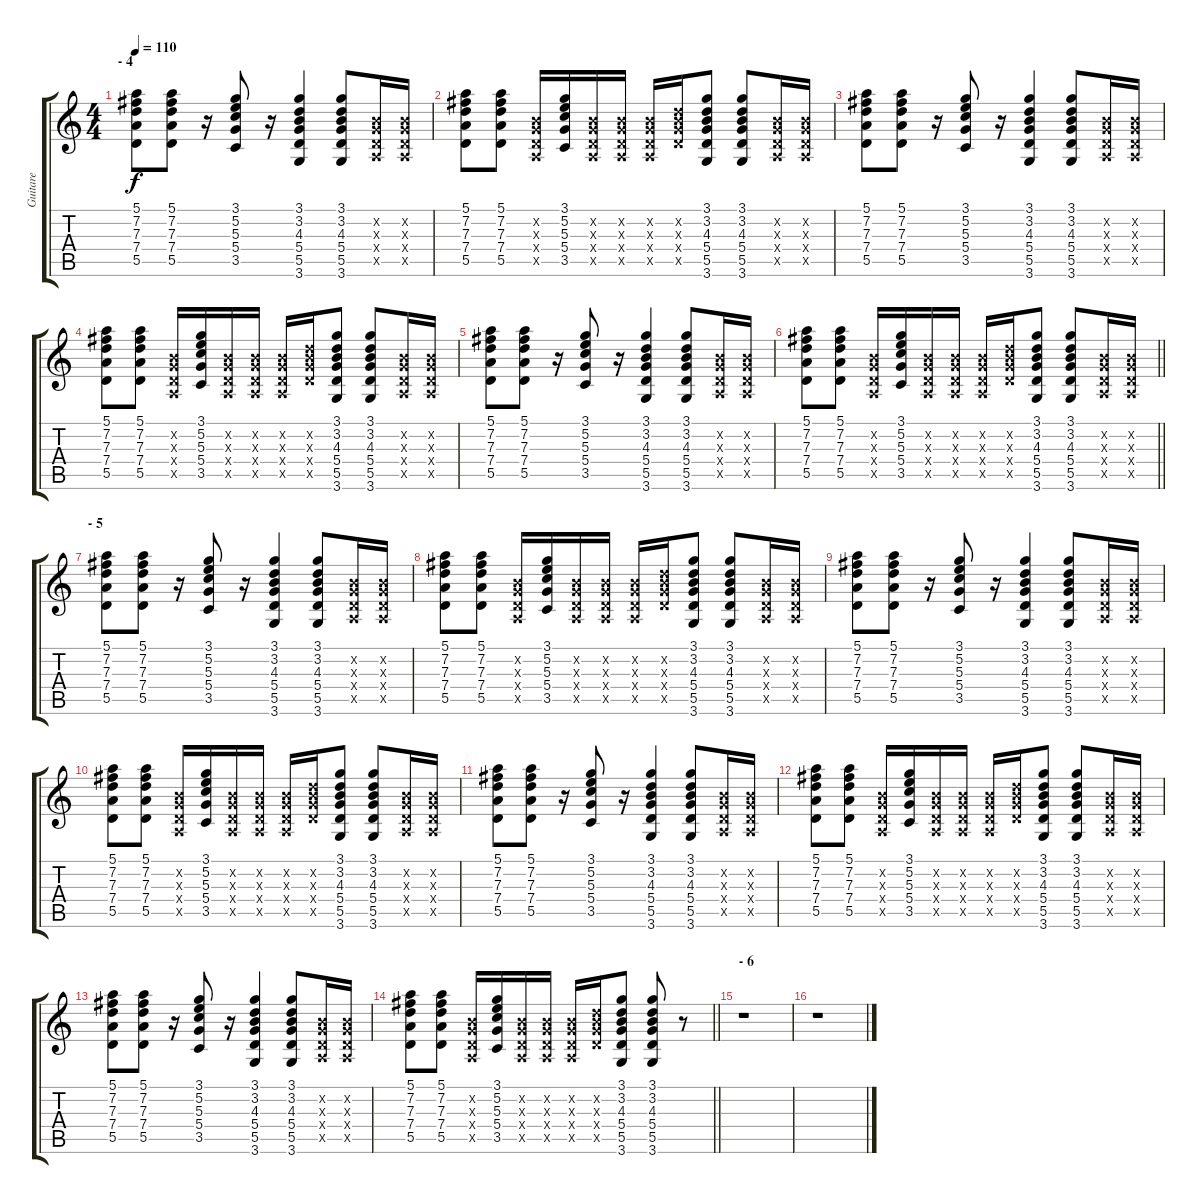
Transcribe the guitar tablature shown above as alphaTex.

\track ("Guitare" "Guitare") {instrument overdrivenguitar}
\staff {score tabs}
\tuning (E4 B3 G3 D3 A2 E2) {hide}
\ts (4 4)
\section ("" "- 4")
\tempo 110
\clef g2
\ks c
(5.1 7.2 7.3 7.4 5.5).8{dy f} (5.1 7.2 7.3 7.4 5.5).8 r.16 (3.1 5.2 5.3 5.4 3.5).8 r.16 (3.1 3.2 4.3 5.4 5.5 3.6).4 (3.1 3.2 4.3 5.4 5.5 3.6).8 (0.2{x} 0.3{x} 0.4{x} 0.5{x}).16 (0.2{x} 0.3{x} 0.4{x} 0.5{x}).16 |
(5.1 7.2 7.3 7.4 5.5).8 (5.1 7.2 7.3 7.4 5.5).8 (0.2{x} 0.3{x} 0.4{x} 0.5{x}).16 (3.1 5.2 5.3 5.4 3.5).16 (0.2{x} 0.3{x} 0.4{x} 0.5{x}).16 (0.2{x} 0.3{x} 0.4{x} 0.5{x}).16 (0.2{x} 0.3{x} 0.4{x} 0.5{x}).16 (3.2{x} 4.3{x} 5.4{x} 5.5{x}).16 (3.1 3.2 4.3 5.4 5.5 3.6).8 (3.1 3.2 4.3 5.4 5.5 3.6).8 (0.2{x} 0.3{x} 0.4{x} 0.5{x}).16 (0.2{x} 0.3{x} 0.4{x} 0.5{x}).16 |
(5.1 7.2 7.3 7.4 5.5).8 (5.1 7.2 7.3 7.4 5.5).8 r.16 (3.1 5.2 5.3 5.4 3.5).8 r.16 (3.1 3.2 4.3 5.4 5.5 3.6).4 (3.1 3.2 4.3 5.4 5.5 3.6).8 (0.2{x} 0.3{x} 0.4{x} 0.5{x}).16 (0.2{x} 0.3{x} 0.4{x} 0.5{x}).16 |
(5.1 7.2 7.3 7.4 5.5).8 (5.1 7.2 7.3 7.4 5.5).8 (0.2{x} 0.3{x} 0.4{x} 0.5{x}).16 (3.1 5.2 5.3 5.4 3.5).16 (0.2{x} 0.3{x} 0.4{x} 0.5{x}).16 (0.2{x} 0.3{x} 0.4{x} 0.5{x}).16 (0.2{x} 0.3{x} 0.4{x} 0.5{x}).16 (3.2{x} 4.3{x} 5.4{x} 5.5{x}).16 (3.1 3.2 4.3 5.4 5.5 3.6).8 (3.1 3.2 4.3 5.4 5.5 3.6).8 (0.2{x} 0.3{x} 0.4{x} 0.5{x}).16 (0.2{x} 0.3{x} 0.4{x} 0.5{x}).16 |
(5.1 7.2 7.3 7.4 5.5).8 (5.1 7.2 7.3 7.4 5.5).8 r.16 (3.1 5.2 5.3 5.4 3.5).8 r.16 (3.1 3.2 4.3 5.4 5.5 3.6).4 (3.1 3.2 4.3 5.4 5.5 3.6).8 (0.2{x} 0.3{x} 0.4{x} 0.5{x}).16 (0.2{x} 0.3{x} 0.4{x} 0.5{x}).16 |
\barLineRight lightlight
(5.1 7.2 7.3 7.4 5.5).8 (5.1 7.2 7.3 7.4 5.5).8 (0.2{x} 0.3{x} 0.4{x} 0.5{x}).16 (3.1 5.2 5.3 5.4 3.5).16 (0.2{x} 0.3{x} 0.4{x} 0.5{x}).16 (0.2{x} 0.3{x} 0.4{x} 0.5{x}).16 (0.2{x} 0.3{x} 0.4{x} 0.5{x}).16 (3.2{x} 4.3{x} 5.4{x} 5.5{x}).16 (3.1 3.2 4.3 5.4 5.5 3.6).8 (3.1 3.2 4.3 5.4 5.5 3.6).8 (0.2{x} 0.3{x} 0.4{x} 0.5{x}).16 (0.2{x} 0.3{x} 0.4{x} 0.5{x}).16 |
\section ("" "- 5")
(5.1 7.2 7.3 7.4 5.5).8 (5.1 7.2 7.3 7.4 5.5).8 r.16 (3.1 5.2 5.3 5.4 3.5).8 r.16 (3.1 3.2 4.3 5.4 5.5 3.6).4 (3.1 3.2 4.3 5.4 5.5 3.6).8 (0.2{x} 0.3{x} 0.4{x} 0.5{x}).16 (0.2{x} 0.3{x} 0.4{x} 0.5{x}).16 |
(5.1 7.2 7.3 7.4 5.5).8 (5.1 7.2 7.3 7.4 5.5).8 (0.2{x} 0.3{x} 0.4{x} 0.5{x}).16 (3.1 5.2 5.3 5.4 3.5).16 (0.2{x} 0.3{x} 0.4{x} 0.5{x}).16 (0.2{x} 0.3{x} 0.4{x} 0.5{x}).16 (0.2{x} 0.3{x} 0.4{x} 0.5{x}).16 (3.2{x} 4.3{x} 5.4{x} 5.5{x}).16 (3.1 3.2 4.3 5.4 5.5 3.6).8 (3.1 3.2 4.3 5.4 5.5 3.6).8 (0.2{x} 0.3{x} 0.4{x} 0.5{x}).16 (0.2{x} 0.3{x} 0.4{x} 0.5{x}).16 |
(5.1 7.2 7.3 7.4 5.5).8 (5.1 7.2 7.3 7.4 5.5).8 r.16 (3.1 5.2 5.3 5.4 3.5).8 r.16 (3.1 3.2 4.3 5.4 5.5 3.6).4 (3.1 3.2 4.3 5.4 5.5 3.6).8 (0.2{x} 0.3{x} 0.4{x} 0.5{x}).16 (0.2{x} 0.3{x} 0.4{x} 0.5{x}).16 |
(5.1 7.2 7.3 7.4 5.5).8 (5.1 7.2 7.3 7.4 5.5).8 (0.2{x} 0.3{x} 0.4{x} 0.5{x}).16 (3.1 5.2 5.3 5.4 3.5).16 (0.2{x} 0.3{x} 0.4{x} 0.5{x}).16 (0.2{x} 0.3{x} 0.4{x} 0.5{x}).16 (0.2{x} 0.3{x} 0.4{x} 0.5{x}).16 (3.2{x} 4.3{x} 5.4{x} 5.5{x}).16 (3.1 3.2 4.3 5.4 5.5 3.6).8 (3.1 3.2 4.3 5.4 5.5 3.6).8 (0.2{x} 0.3{x} 0.4{x} 0.5{x}).16 (0.2{x} 0.3{x} 0.4{x} 0.5{x}).16 |
(5.1 7.2 7.3 7.4 5.5).8 (5.1 7.2 7.3 7.4 5.5).8 r.16 (3.1 5.2 5.3 5.4 3.5).8 r.16 (3.1 3.2 4.3 5.4 5.5 3.6).4 (3.1 3.2 4.3 5.4 5.5 3.6).8 (0.2{x} 0.3{x} 0.4{x} 0.5{x}).16 (0.2{x} 0.3{x} 0.4{x} 0.5{x}).16 |
(5.1 7.2 7.3 7.4 5.5).8 (5.1 7.2 7.3 7.4 5.5).8 (0.2{x} 0.3{x} 0.4{x} 0.5{x}).16 (3.1 5.2 5.3 5.4 3.5).16 (0.2{x} 0.3{x} 0.4{x} 0.5{x}).16 (0.2{x} 0.3{x} 0.4{x} 0.5{x}).16 (0.2{x} 0.3{x} 0.4{x} 0.5{x}).16 (3.2{x} 4.3{x} 5.4{x} 5.5{x}).16 (3.1 3.2 4.3 5.4 5.5 3.6).8 (3.1 3.2 4.3 5.4 5.5 3.6).8 (0.2{x} 0.3{x} 0.4{x} 0.5{x}).16 (0.2{x} 0.3{x} 0.4{x} 0.5{x}).16 |
(5.1 7.2 7.3 7.4 5.5).8 (5.1 7.2 7.3 7.4 5.5).8 r.16 (3.1 5.2 5.3 5.4 3.5).8 r.16 (3.1 3.2 4.3 5.4 5.5 3.6).4 (3.1 3.2 4.3 5.4 5.5 3.6).8 (0.2{x} 0.3{x} 0.4{x} 0.5{x}).16 (0.2{x} 0.3{x} 0.4{x} 0.5{x}).16 |
\barLineRight lightlight
(5.1 7.2 7.3 7.4 5.5).8 (5.1 7.2 7.3 7.4 5.5).8 (0.2{x} 0.3{x} 0.4{x} 0.5{x}).16 (3.1 5.2 5.3 5.4 3.5).16 (0.2{x} 0.3{x} 0.4{x} 0.5{x}).16 (0.2{x} 0.3{x} 0.4{x} 0.5{x}).16 (0.2{x} 0.3{x} 0.4{x} 0.5{x}).16 (3.2{x} 4.3{x} 5.4{x} 5.5{x}).16 (3.1 3.2 4.3 5.4 5.5 3.6).8 (3.1 3.2 4.3 5.4 5.5 3.6).8 r.8 |
\section ("" "- 6")
r.1 |
r.1
